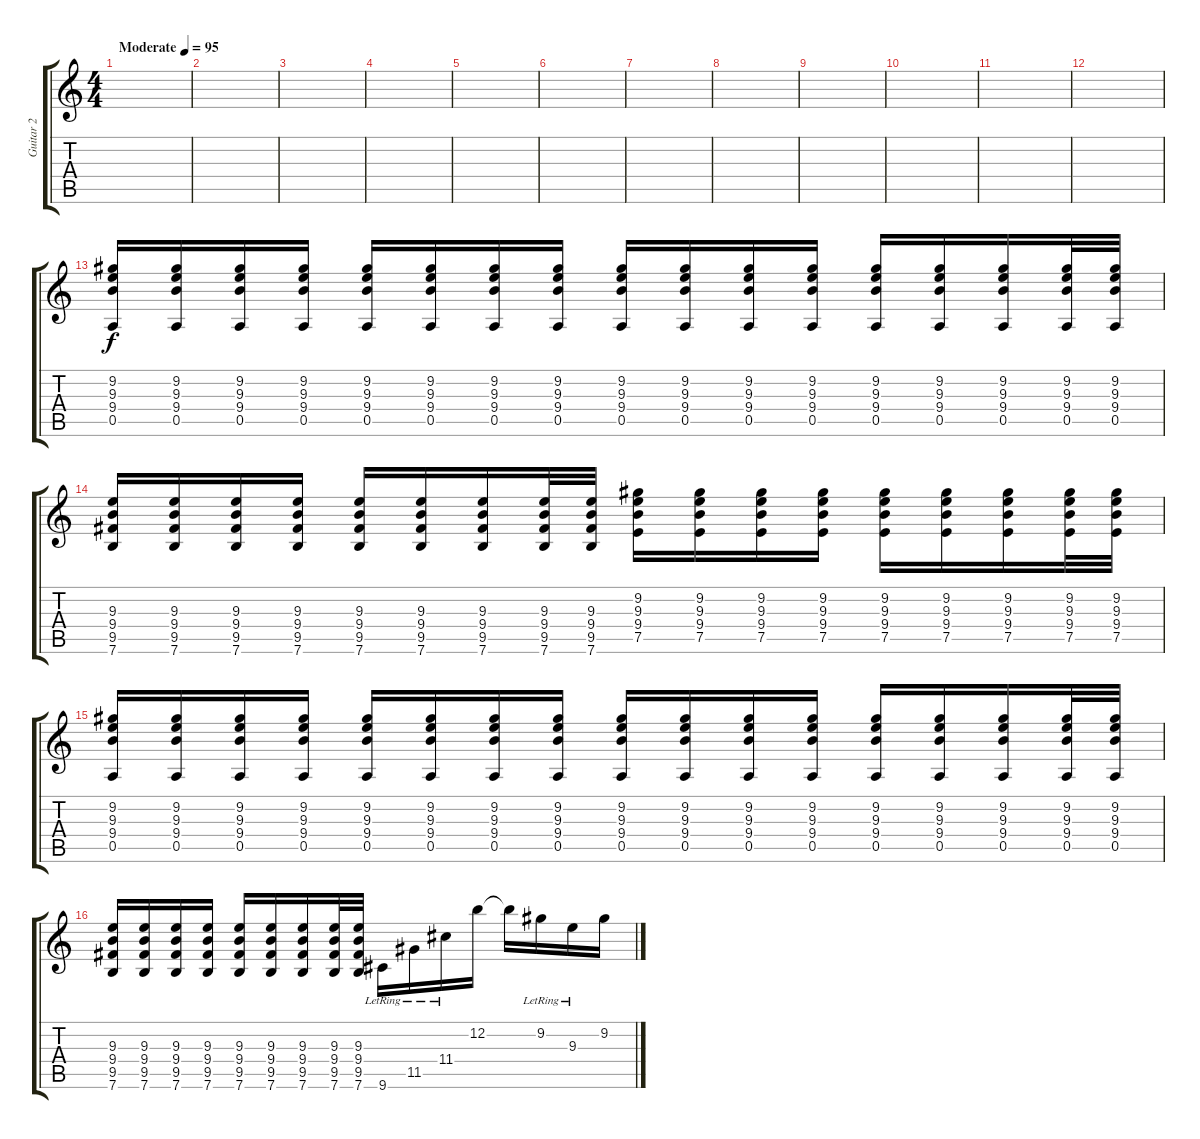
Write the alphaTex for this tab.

\track ("Guitar 2" "Guitar 2") {instrument electricguitarjazz}
\staff {score tabs}
\tuning (E4 B3 G3 D3 A2 E2) {hide}
\ts (4 4)
\tempo (95 "Moderate")
\clef g2
\ks c
|
|
|
|
|
|
|
|
|
|
|
|
(9.2 9.3 9.4 0.5).16 (9.2 9.3 9.4 0.5).16 (9.2 9.3 9.4 0.5).16 (9.2 9.3 9.4 0.5).16 (9.2 9.3 9.4 0.5).16 (9.2 9.3 9.4 0.5).16 (9.2 9.3 9.4 0.5).16 (9.2 9.3 9.4 0.5).16 (9.2 9.3 9.4 0.5).16 (9.2 9.3 9.4 0.5).16 (9.2 9.3 9.4 0.5).16 (9.2 9.3 9.4 0.5).16 (9.2 9.3 9.4 0.5).16 (9.2 9.3 9.4 0.5).16 (9.2 9.3 9.4 0.5).16 (9.2 9.3 9.4 0.5).32 (9.2 9.3 9.4 0.5).32 |
(9.3 9.4 9.5 7.6).16 (9.3 9.4 9.5 7.6).16 (9.3 9.4 9.5 7.6).16 (9.3 9.4 9.5 7.6).16 (9.3 9.4 9.5 7.6).16 (9.3 9.4 9.5 7.6).16 (9.3 9.4 9.5 7.6).16 (9.3 9.4 9.5 7.6).32 (9.3 9.4 9.5 7.6).32 (9.2 9.3 9.4 7.5).16 (9.2 9.3 9.4 7.5).16 (9.2 9.3 9.4 7.5).16 (9.2 9.3 9.4 7.5).16 (9.2 9.3 9.4 7.5).16 (9.2 9.3 9.4 7.5).16 (9.2 9.3 9.4 7.5).16 (9.2 9.3 9.4 7.5).32 (9.2 9.3 9.4 7.5).32 |
(9.2 9.3 9.4 0.5).16 (9.2 9.3 9.4 0.5).16 (9.2 9.3 9.4 0.5).16 (9.2 9.3 9.4 0.5).16 (9.2 9.3 9.4 0.5).16 (9.2 9.3 9.4 0.5).16 (9.2 9.3 9.4 0.5).16 (9.2 9.3 9.4 0.5).16 (9.2 9.3 9.4 0.5).16 (9.2 9.3 9.4 0.5).16 (9.2 9.3 9.4 0.5).16 (9.2 9.3 9.4 0.5).16 (9.2 9.3 9.4 0.5).16 (9.2 9.3 9.4 0.5).16 (9.2 9.3 9.4 0.5).16 (9.2 9.3 9.4 0.5).32 (9.2 9.3 9.4 0.5).32 |
(9.3 9.4 9.5 7.6).16 (9.3 9.4 9.5 7.6).16 (9.3 9.4 9.5 7.6).16 (9.3 9.4 9.5 7.6).16 (9.3 9.4 9.5 7.6).16 (9.3 9.4 9.5 7.6).16 (9.3 9.4 9.5 7.6).16 (9.3 9.4 9.5 7.6).32 (9.3 9.4 9.5 7.6).32 9.6{lr}.16 11.5{lr}.16 11.4{lr}.16 12.2.16 12.2{t}.16 9.2{lr}.16 9.3{lr}.16 9.2.16
